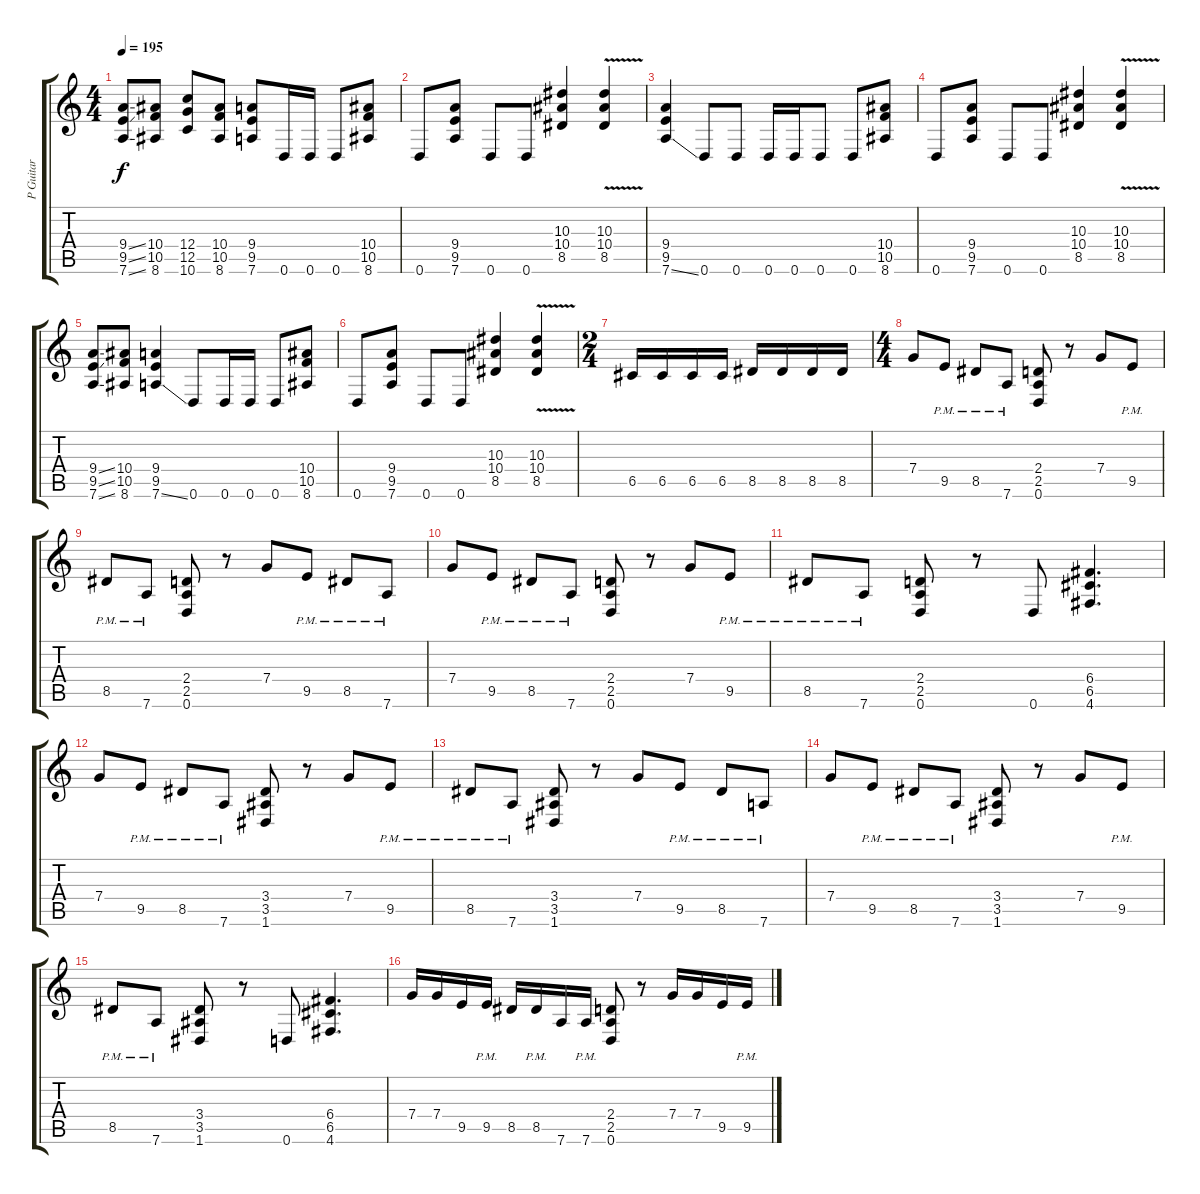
\track ("P Guitar" "P Guitar") {instrument distortionguitar}
\staff {score tabs}
\tuning (D4 A3 F3 C3 G2 D2) {hide}
\ts (4 4)
\tempo 195
\clef g2
\ks c
(9.4{ss} 9.5{ss} 7.6{ss}).8{dy f} (10.4 10.5 8.6).8 (12.4 12.5 10.6).8 (10.4 10.5 8.6).8 (9.4 9.5 7.6).8 0.6.16 0.6.16 0.6.8 (10.4 10.5 8.6).8 |
0.6.8 (9.4 9.5 7.6).8 0.6.8 0.6.8 (10.3 10.4 8.5).4 (10.3{v} 10.4{v} 8.5{v}).4 |
(9.4 9.5 7.6{ss}).4 0.6.8 0.6.8 0.6.16 0.6.16 0.6.8 0.6.8 (10.4 10.5 8.6).8 |
0.6.8 (9.4 9.5 7.6).8 0.6.8 0.6.8 (10.3 10.4 8.5).4 (10.3{v} 10.4{v} 8.5{v}).4 |
(9.4{ss} 9.5{ss} 7.6{ss}).8 (10.4 10.5 8.6).8 (9.4 9.5 7.6{ss}).4 0.6.8 0.6.16 0.6.16 0.6.8 (10.4 10.5 8.6).8 |
0.6.8 (9.4 9.5 7.6).8 0.6.8 0.6.8 (10.3 10.4 8.5).4 (10.3{v} 10.4{v} 8.5{v}).4 |
\ts (2 4)
6.5.16 6.5.16 6.5.16 6.5.16 8.5.16 8.5.16 8.5.16 8.5.16 |
\ts (4 4)
7.4.8 9.5{pm}.8 8.5{pm}.8 7.6{pm}.8 (2.4 2.5 0.6).8 r.8 7.4.8 9.5{pm}.8 |
8.5{pm}.8 7.6{pm}.8 (2.4 2.5 0.6).8 r.8 7.4.8 9.5{pm}.8 8.5{pm}.8 7.6{pm}.8 |
7.4.8 9.5{pm}.8 8.5{pm}.8 7.6{pm}.8 (2.4 2.5 0.6).8 r.8 7.4.8 9.5{pm}.8 |
8.5{pm}.8 7.6{pm}.8 (2.4 2.5 0.6).8 r.8 0.6.8 (6.4 6.5 4.6).4{d} |
7.4.8 9.5{pm}.8 8.5{pm}.8 7.6{pm}.8 (3.4 3.5 1.6).8 r.8 7.4.8 9.5{pm}.8 |
8.5{pm}.8 7.6{pm}.8 (3.4 3.5 1.6).8 r.8 7.4.8 9.5{pm}.8 8.5{pm}.8 7.6{pm}.8 |
7.4.8 9.5{pm}.8 8.5{pm}.8 7.6{pm}.8 (3.4 3.5 1.6).8 r.8 7.4.8 9.5{pm}.8 |
8.5{pm}.8 7.6{pm}.8 (3.4 3.5 1.6).8 r.8 0.6.8 (6.4 6.5 4.6).4{d} |
7.4.16 7.4.16 9.5.16 9.5{pm}.16 8.5.16 8.5{pm}.16 7.6.16 7.6{pm}.16 (2.4 2.5 0.6).8 r.8 7.4.16 7.4.16 9.5.16 9.5{pm}.16
